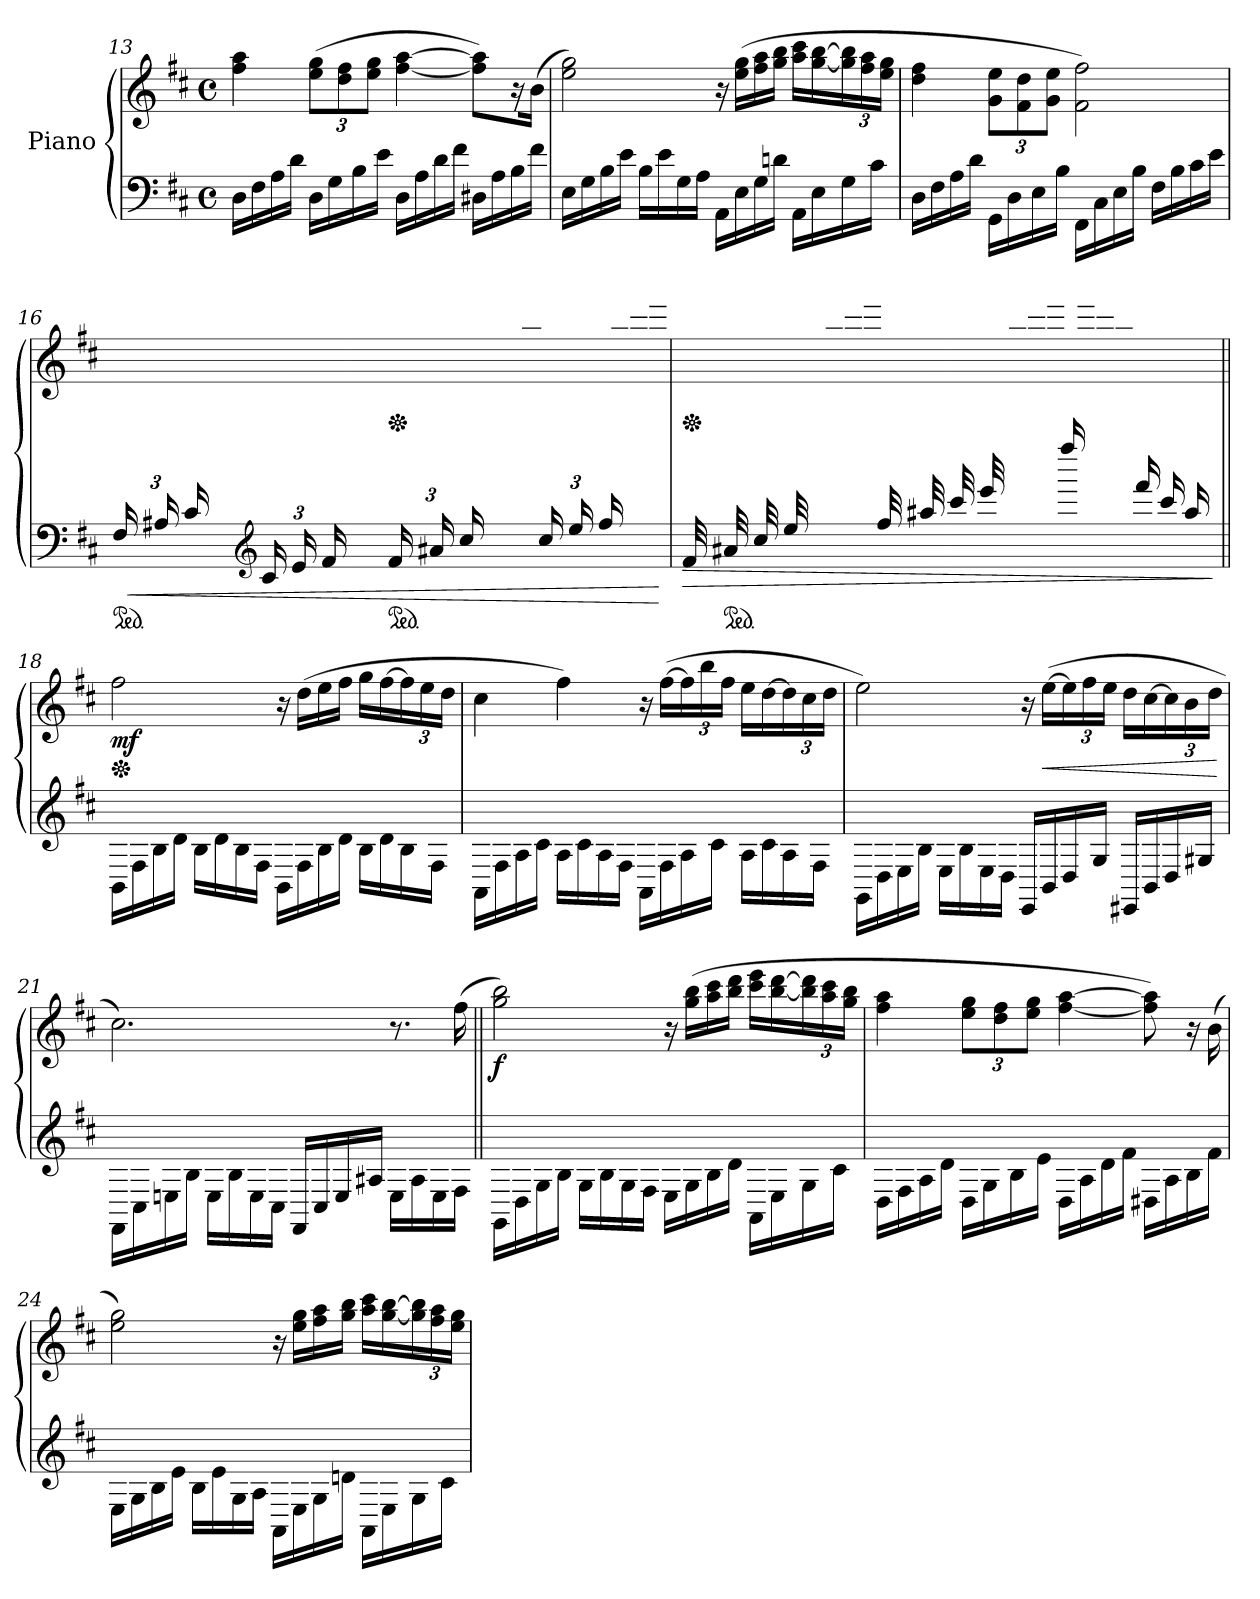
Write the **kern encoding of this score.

**kern	**kern	**dynam
*part1	*part1	*part1
*staff2	*staff1	*staff1/2
*I"Piano	*	*
*clefF4	*clefG2	*
*k[f#c#]	*k[f#c#]	*
*b:	*b:	*
*M4/4	*M4/4	*
*met(c)	*met(c)	*
=13	=13	=13
16D\LL	4ff#\ 4aa\	.
16F#\	.	.
16A\	.	.
16d\JJ	.	.
*	*Xbrackettup	*
16D\LL	(>12ee\ 12gg\L	.
16G\	.	.
.	12dd\ 12ff#\	.
16B\	.	.
.	12ee\ 12gg\J	.
16e\JJ	.	.
16D\LL	[4ff#\ [4aa\	.
16A\	.	.
16d\	.	.
16f#\JJ	.	.
16D#X\LL	8ff#\] 8aa\]L)	.
16A\	.	.
16B\	16r	.
16f#\JJ	(>16b\Jk	.
!!LO:LB:g=z
=14	=14	=14
16E\LL	2ee\ 2gg\)	.
16G\	.	.
16B\	.	.
16e\JJ	.	.
16B\LL	.	.
16e\	.	.
16G\	.	.
16A\JJ	.	.
16AA\LL	16r	.
16E\	(>16ee\ 16gg\LL	.
16G\	16ff#\ 16aa\	.
16dni\JJ	16gg\ 16bb\JJ	.
16AA\LL	16aa\ 16ccc#\LL	.
16E\	[16gg\ [16bb\	.
16G\	24gg\] 24bb\]	.
.	24ff#\ 24aa\	.
16c#\JJ	.	.
.	24ee\ 24gg\JJ	.
=15	=15	=15
16D\LL	4dd\ 4ff#\	.
16F#\	.	.
16A\	.	.
16d\JJ	.	.
16GG\LL	12g\ 12ee\L	.
16D\	.	.
.	12f#\ 12dd\	.
16E\	.	.
.	12g\ 12ee\J	.
16B\JJ	.	.
16FF#\LL	2f#\ 2ff#\)	.
16C#\	.	.
16E\	.	.
16B\JJ	.	.
16F#\LL	.	.
16B\	.	.
16c#\	.	.
16e\JJ	.	.
!!LO:LB:g=z
=16	=16	=16
*ped	*	*
*Xbrackettup	*	*
*	*^	*
(>24F#/LL	1ryy	8ryy	.
!	!	!	!LO:HP:b=2
24A#X/	.	.	<
24c#/	.	.	.
8ryy	.	24e\	.
.	.	24f#\	.
.	.	24a#X\JJ	.
*clefG2	*	*	*
24c#/LL	.	8ryy	.
24e/	.	.	.
24f#/	.	.	.
8ryy	.	24a#\	.
.	.	24cc#\	.
.	.	24ee\JJ	.
*ped	*	*	*
*	*Xped	*	*
24f#/LL	.	8ryy	.
24a#/	.	.	.
24cc#/	.	.	.
8ryy	.	24ee\	.
.	.	24ff#\	.
.	.	24aa#X\JJ	.
24cc#/LL	.	8ryy	.
24ee/	.	.	.
24ff#/	.	.	.
8ryy	.	24aa#\	.
.	.	24ccc#\	.
.	.	24eee\JJ)	.
*	*v	*v	*
.	.	[
=17	=17	=17
!	!	!LO:HP:b=2
*	*Xped	*
*	*^	*
32f#/LLL	1ryy	8ryy	>
*ped	*	*	*
32a#X/	.	.	.
32cc#/	.	.	.
32ee/	.	.	.
8ryy	.	32ff#\	.
.	.	32aa#X\	.
.	.	32ccc#\	.
.	.	32eee\JJJ	.
32ff#/LLL	.	8ryy	.
32aa#/	.	.	.
32ccc#/	.	.	.
32eee/	.	.	.
*	*8va	*	*
8ryy	.	32fff#\	.
.	.	32aaa#\	.
.	.	32cccc#\	.
.	.	32eeee\JJJ	.
16ffff#/LL	.	16ryy	.
8.ryy	.	16eeee\	.
.	.	16cccc#\	.
.	.	16aaa#\JJ	.
*	*X8va	*	*
16fff#/LL	.	8.ryy	.
16ccc#/	.	.	.
16aa#/	.	.	.
16ryy	.	16f#\JJ	.
*	*v	*v	*
.	.	]
!!LO:LB:g=z
=18||	=18||	=18||
*	*Xped	*
!	!	!LO:DY:b
16BB\LL	2ff#\	mf
16F#\	.	.
16B\	.	.
16d\JJ	.	.
16B\LL	.	.
16d\	.	.
16B\	.	.
16F#\JJ	.	.
16BB\LL	16r	.
16F#\	(>16dd\LL	.
16B\	16ee\	.
16d\JJ	16ff#\JJ	.
16B\LL	16gg\LL	.
16d\	[16ff#\	.
16B\	24ff#\]	.
.	24ee\	.
16F#\JJ	.	.
.	24dd\JJ	.
=19	=19	=19
16AA\LL	4cc#\	.
16F#\	.	.
16A\	.	.
16c#\JJ	.	.
16A\LL	4ff#\)	.
16c#\	.	.
16A\	.	.
16F#\JJ	.	.
16AA\LL	16r	.
16F#\	(>[16ff#\LL	.
16A\	24ff#\]	.
.	24bb\	.
16c#\JJ	.	.
.	24ff#\JJ	.
16A\LL	16ee\LL	.
16c#\	[16dd\	.
16A\	24dd\]	.
.	24cc#\	.
16F#\JJ	.	.
.	24dd\JJ	.
!!LO:PB:g=z
=20	=20	=20
16GG\LL	2ee\)	.
16D\	.	.
16E\	.	.
16B\JJ	.	.
16E\LL	.	.
16B\	.	.
16E\	.	.
16D\JJ	.	.
16EE/LL	16r	.
!	!	!LO:HP:b
16BB/	(>[16ee\LL	<
16D/	24ee\]	.
.	24ff#\	.
16G/JJ	.	.
.	24ee\JJ	.
16EE#X/LL	16dd\LL	.
16BB/	[16cc#\	.
16D/	24cc#\]	.
.	24b\	.
16G#X/JJ	.	.
.	24dd\JJ	.
.	.	[
=21	=21	=21
16FF#\LL	2.cc#\)	.
16C#\	.	.
16Eni\	.	.
16B\JJ	.	.
16E\LL	.	.
16B\	.	.
16E\	.	.
16C#\JJ	.	.
16FF#/LL	.	.
16C#/	.	.
16E/	.	.
16A#X/JJ	.	.
16E\LL	8.r	.
16A#\	.	.
16E\	.	.
16F#\JJ	(>16ff#\	.
!!LO:LB:g=z
=22||	=22||	=22||
!	!	!LO:DY:b
16GG\LL	2gg\ 2bb\)	f
16D\	.	.
16G\	.	.
16B\JJ	.	.
16G\LL	.	.
16B\	.	.
16G\	.	.
16F#\JJ	.	.
16E\LL	16r	.
16G\	(>16gg\ 16bb\LL	.
16B\	16aa\ 16ccc#\	.
16d\JJ	16bb\ 16ddd\JJ	.
16AA\LL	16ccc#\ 16eee\LL	.
16E\	[16bb\ [16ddd\	.
16G\	24bb\] 24ddd\]	.
.	24aa\ 24ccc#\	.
16c#\JJ	.	.
.	24gg\ 24bb\JJ	.
=23	=23	=23
16D\LL	4ff#\ 4aa\	.
16F#\	.	.
16A\	.	.
16d\JJ	.	.
16D\LL	12ee\ 12gg\L	.
16G\	.	.
.	12dd\ 12ff#\	.
16B\	.	.
.	12ee\ 12gg\J	.
16e\JJ	.	.
16D\LL	[4ff#\ [4aa\	.
16A\	.	.
16d\	.	.
16f#\JJ	.	.
16D#X\LL	8ff#\] 8aa\])	.
16A\	.	.
16B\	16r	.
16f#\JJ	(>16b\	.
!!LO:LB:g=z
=24	=24	=24
16E\LL	2ee\ 2gg\)	.
16G\	.	.
16B\	.	.
16e\JJ	.	.
16B\LL	.	.
16e\	.	.
16G\	.	.
16A\JJ	.	.
16AA\LL	16r	.
16E\	16ee\ 16gg\LL	.
16G\	16ff#\ 16aa\	.
16dni\JJ	16gg\ 16bb\JJ	.
16AA\LL	16aa\ 16ccc#\LL	.
16E\	[16gg\ [16bb\	.
16G\	24gg\] 24bb\]	.
.	24ff#\ 24aa\	.
16c#\JJ	.	.
.	24ee\ 24gg\JJ	.
=	=	=
*-	*-	*-
